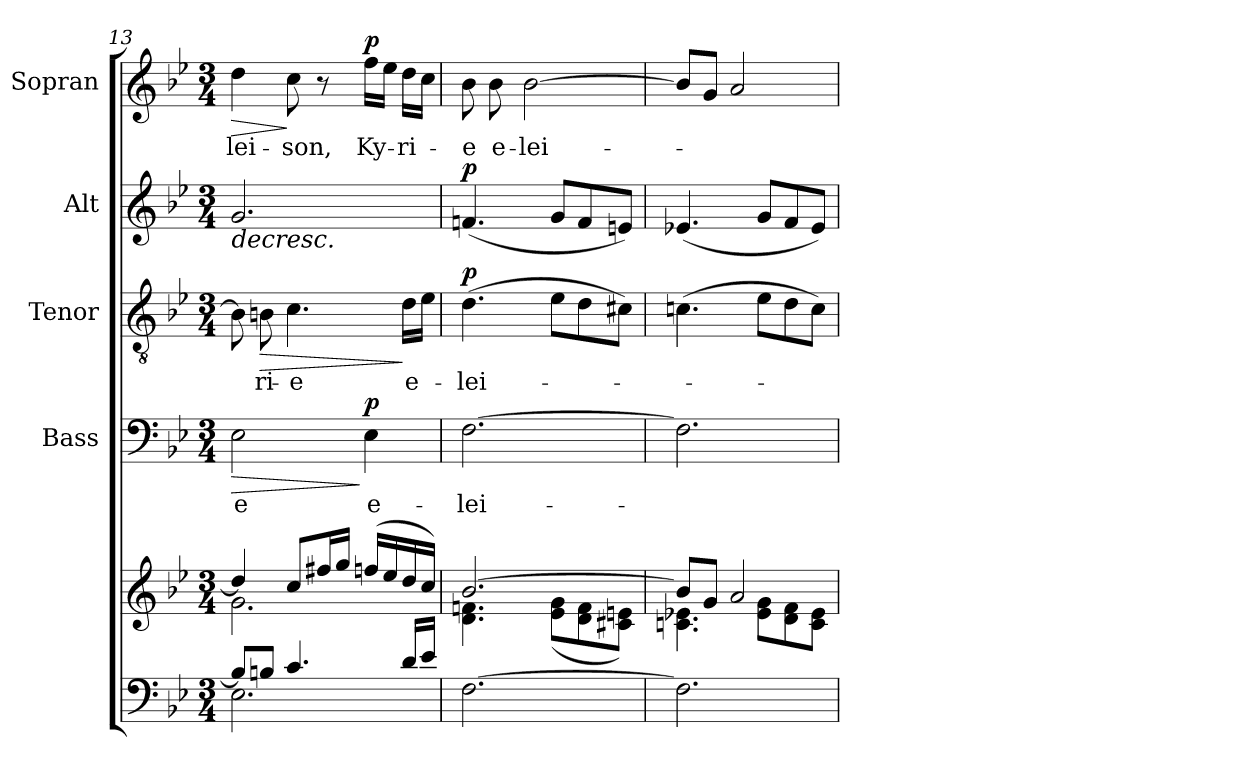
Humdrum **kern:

**kern	**kern	**kern	**text	**dynam	**kern	**text	**dynam	**kern	**dynam	**kern	**text	**dynam
*part5	*part5	*part4	*part4	*part4	*part3	*part3	*part3	*part2	*part2	*part1	*part1	*part1
*staff6	*staff5	*staff4	*staff4	*staff4	*staff3	*staff3	*staff3	*staff2	*staff2	*staff1	*staff1	*staff1
*	*	*I"Bass	*	*	*I"Tenor	*	*	*I"Alt	*	*I"Sopran	*	*
*	*	*I'B.	*	*	*I'T.	*	*	*I'A.	*	*I'S.	*	*
*clefF4	*clefG2	*clefF4	*	*	*clefGv2	*	*	*clefG2	*	*clefG2	*	*
*k[b-e-]	*k[b-e-]	*k[b-e-]	*	*	*k[b-e-]	*	*	*k[b-e-]	*	*k[b-e-]	*	*
*B-:	*B-:	*B-:	*	*	*B-:	*	*	*B-:	*	*B-:	*	*
*M3/4	*M3/4	*M3/4	*	*	*M3/4	*	*	*M3/4	*	*M3/4	*	*
=13	=13	=13	=13	=13	=13	=13	=13	=13	=13	=13	=13	=13
*^	*^	*	*	*	*	*	*	*	*	*	*	*
!	!	!	!	!	!LO:LY:b	!LO:HP:b	!	!	!	!	!LO:HP:b	!	!LO:LY:b	!LO:HP:b
8B-/L]	2.E-\	4dd/]	2.g\	2E-\	-e	>	8B-\]	.	.	2.g/	>	4dd\	-lei-	>
!	!	!	!	!	!	!	!	!LO:LY:b	!LO:HP:b	!	!	!	!	!
8Bn/J	.	.	.	.	.	.	8Bn\	-ri-	>	.	.	.	.	.
!	!	!	!	!	!	!	!	!LO:LY:b	!	!	!	!	!LO:LY:b	!
4.c/	.	8cc/L	.	.	.	.	4.c\	-e	.	.	.	8cc\	-son,	]
.	.	16ff#X/L	.	.	.	.	.	.	.	.	.	8r	.	.
.	.	16gg/JJ	.	.	.	.	.	.	.	.	.	.	.	.
!	!	!	!	!	!LO:LY:b	!LO:DY:n=1:a	!	!	!	!	!	!	!LO:LY:b	!LO:DY:a
.	.	(<16ffn/LL	.	4E-\	e-	] p	.	.	.	.	.	16ff\LL	Ky-	p
.	.	16ee-/	.	.	.	.	.	.	.	.	.	16ee-\JJ	.	.
!	!	!	!	!	!	!	!	!LO:LY:b	!	!	!	!	!LO:LY:b	!
16d/LL	.	16dd/	.	.	.	.	16d\LL	e-	]	.	.	16dd\LL	-ri-	.
16e-/JJ	.	16cc/JJ)	.	.	.	.	16e-\JJ	.	.	.	.	16cc\JJ	.	.
*v	*v	*	*	*	*	*	*	*	*	*	*	*	*	*
!!LO:PB:g=z
=14	=14	=14	=14	=14	=14	=14	=14	=14	=14	=14	=14	=14	=14
!	!	!	!	!LO:LY:b	!	!	!LO:LY:b	!LO:DY:a	!	!LO:DY:a	!	!LO:LY:b	!
[2.F\	[>2.b-/	4.d\ 4.fn\	[2.F\	-lei-	.	(>4.d\	-lei-	p	(<4.fn/	p	8b-\	-e	.
!	!	!	!	!	!	!	!	!	!	!	!	!LO:LY:b	!
.	.	.	.	.	.	.	.	.	.	.	8b-\	e-	.
!	!	!	!	!	!	!	!	!	!	!	!	!LO:LY:b	!
.	.	.	.	.	.	.	.	.	.	.	[2b-\	-lei-	.
.	.	(>8e-\ 8g\L	.	.	.	8e-\L	.	.	8g/L	]	.	.	.
.	.	8d\ 8f\	.	.	.	8d\	.	.	8f/	.	.	.	.
.	.	8c#X\ 8en\J)	.	.	.	8c#X\J)	.	.	8en/J)	.	.	.	.
=15	=15	=15	=15	=15	=15	=15	=15	=15	=15	=15	=15	=15	=15
2.F\]	8b-/L]	4.cn\ 4.e-X\	2.F\]	.	.	(>4.cn\	.	.	(<4.e-X/	.	8b-/L]	.	.
.	8g/J	.	.	.	.	.	.	.	.	.	8g/J	.	.
.	2a/	.	.	.	.	.	.	.	.	.	2a/	.	.
.	.	8e-\ 8g\L	.	.	.	8e-\L	.	.	8g/L	.	.	.	.
.	.	8d\ 8f\	.	.	.	8d\	.	.	8f/	.	.	.	.
.	.	8c\ 8e-\J	.	.	.	8c\J)	.	.	8e-/J)	.	.	.	.
*	*v	*v	*	*	*	*	*	*	*	*	*	*	*
=	=	=	=	=	=	=	=	=	=	=	=	=
*-	*-	*-	*-	*-	*-	*-	*-	*-	*-	*-	*-	*-
